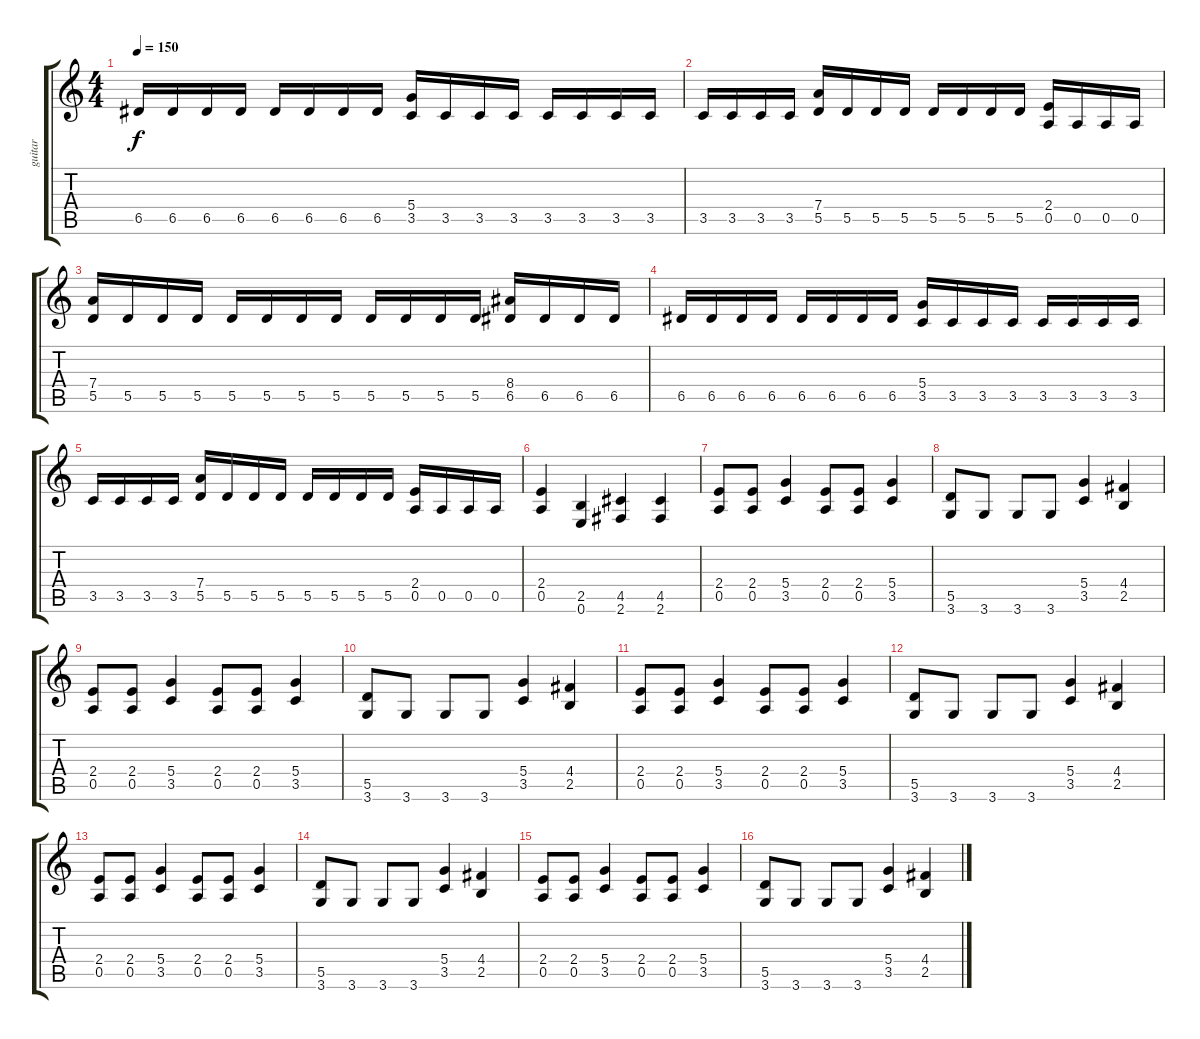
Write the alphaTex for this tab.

\track ("guitar" "guitar") {instrument distortionguitar}
\staff {score tabs}
\tuning (E4 B3 G3 D3 A2 E2) {hide}
\ts (4 4)
\tempo 150
\clef g2
\ks c
6.5.16{dy f} 6.5.16 6.5.16 6.5.16 6.5.16 6.5.16 6.5.16 6.5.16 (5.4 3.5).16 3.5.16 3.5.16 3.5.16 3.5.16 3.5.16 3.5.16 3.5.16 |
3.5.16 3.5.16 3.5.16 3.5.16 (7.4 5.5).16 5.5.16 5.5.16 5.5.16 5.5.16 5.5.16 5.5.16 5.5.16 (2.4 0.5).16 0.5.16 0.5.16 0.5.16 |
(7.4 5.5).16 5.5.16 5.5.16 5.5.16 5.5.16 5.5.16 5.5.16 5.5.16 5.5.16 5.5.16 5.5.16 5.5.16 (8.4 6.5).16 6.5.16 6.5.16 6.5.16 |
6.5.16 6.5.16 6.5.16 6.5.16 6.5.16 6.5.16 6.5.16 6.5.16 (5.4 3.5).16 3.5.16 3.5.16 3.5.16 3.5.16 3.5.16 3.5.16 3.5.16 |
3.5.16 3.5.16 3.5.16 3.5.16 (7.4 5.5).16 5.5.16 5.5.16 5.5.16 5.5.16 5.5.16 5.5.16 5.5.16 (2.4 0.5).16 0.5.16 0.5.16 0.5.16 |
(2.4 0.5).4 (2.5 0.6).4 (4.5 2.6).4 (4.5 2.6).4 |
(2.4 0.5).8 (2.4 0.5).8 (5.4 3.5).4 (2.4 0.5).8 (2.4 0.5).8 (5.4 3.5).4 |
(5.5 3.6).8 3.6.8 3.6.8 3.6.8 (5.4 3.5).4 (4.4 2.5).4 |
(2.4 0.5).8 (2.4 0.5).8 (5.4 3.5).4 (2.4 0.5).8 (2.4 0.5).8 (5.4 3.5).4 |
(5.5 3.6).8 3.6.8 3.6.8 3.6.8 (5.4 3.5).4 (4.4 2.5).4 |
(2.4 0.5).8 (2.4 0.5).8 (5.4 3.5).4 (2.4 0.5).8 (2.4 0.5).8 (5.4 3.5).4 |
(5.5 3.6).8 3.6.8 3.6.8 3.6.8 (5.4 3.5).4 (4.4 2.5).4 |
(2.4 0.5).8 (2.4 0.5).8 (5.4 3.5).4 (2.4 0.5).8 (2.4 0.5).8 (5.4 3.5).4 |
(5.5 3.6).8 3.6.8 3.6.8 3.6.8 (5.4 3.5).4 (4.4 2.5).4 |
(2.4 0.5).8 (2.4 0.5).8 (5.4 3.5).4 (2.4 0.5).8 (2.4 0.5).8 (5.4 3.5).4 |
(5.5 3.6).8 3.6.8 3.6.8 3.6.8 (5.4 3.5).4 (4.4 2.5).4
